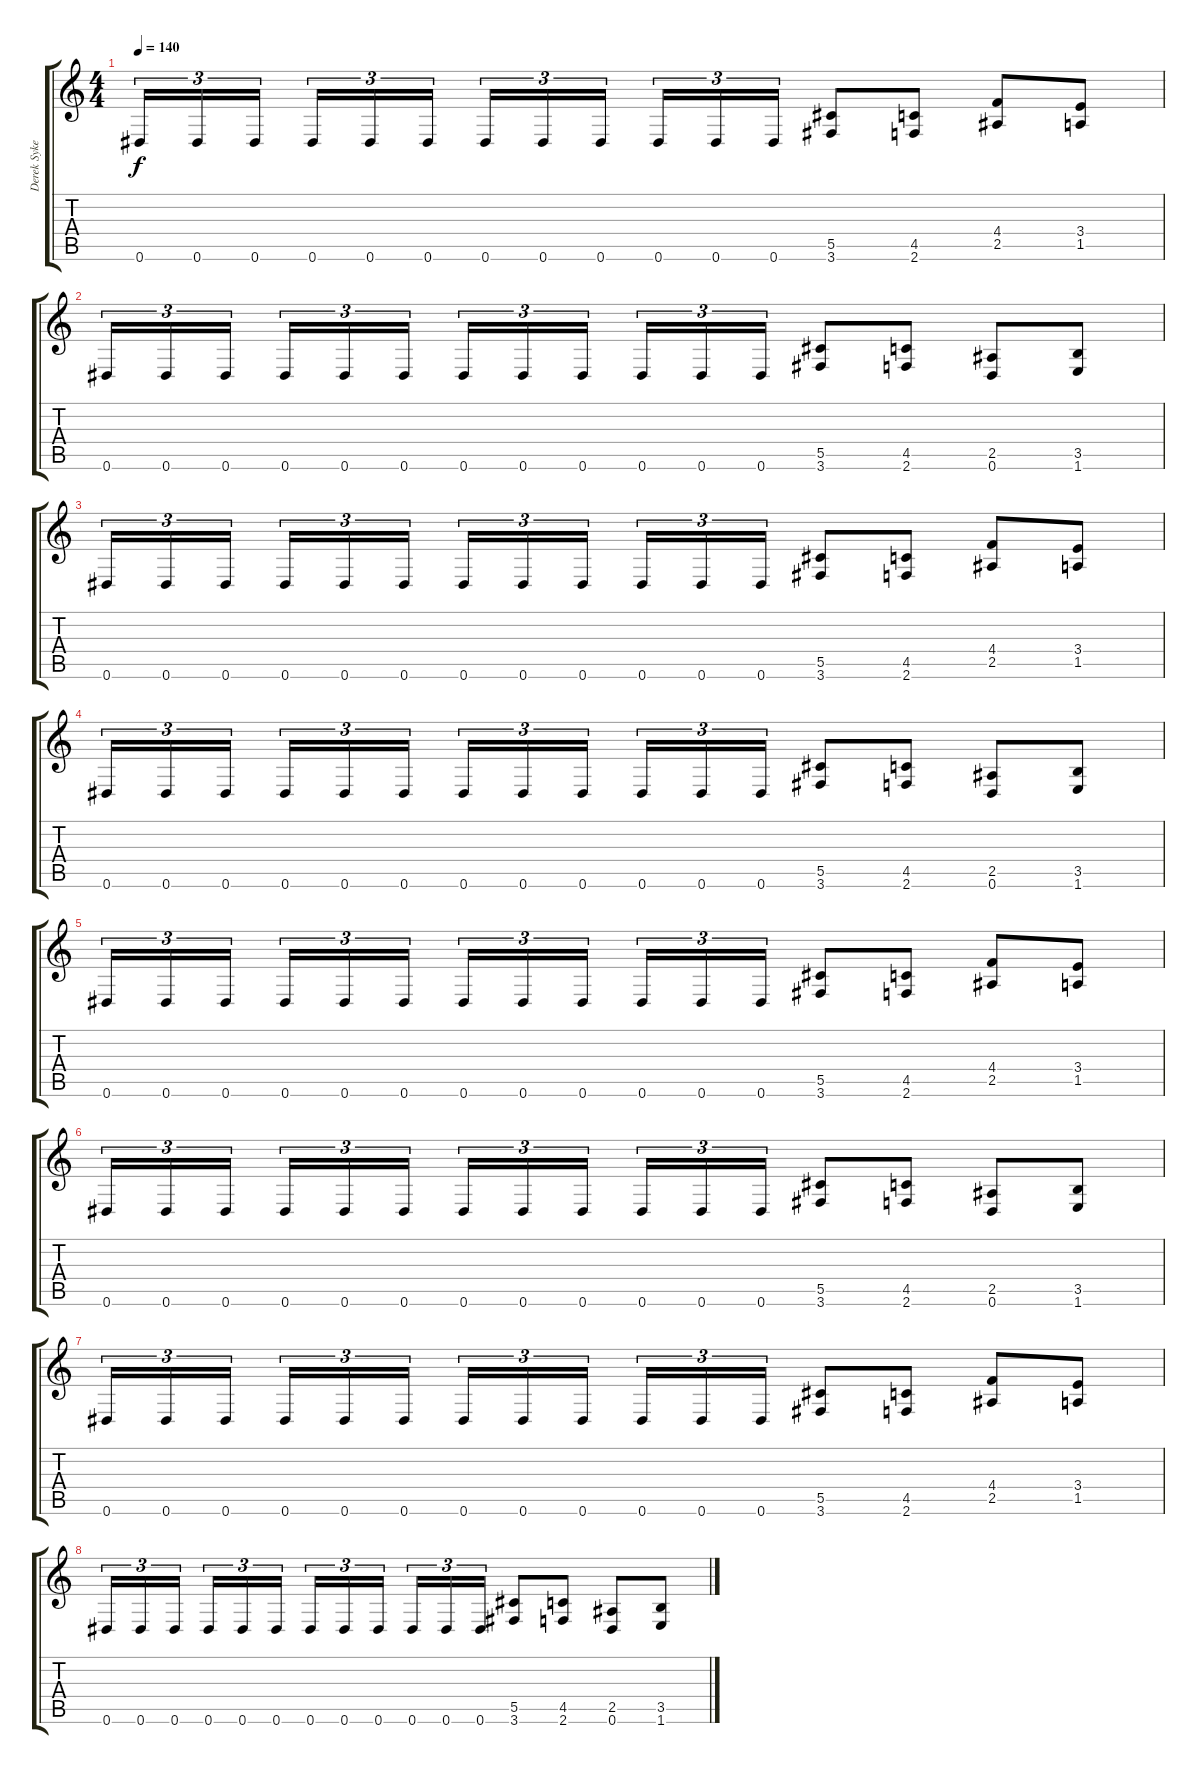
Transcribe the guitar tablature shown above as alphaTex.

\track ("Derek Sykes" "Derek Syke") {instrument distortionguitar}
\staff {score tabs}
\tuning (Eb4 Bb3 Gb3 Db3 Ab2 Eb2) {hide}
\ts (4 4)
\tempo 140
\clef g2
\ks c
0.6.16{tu (3 2) dy f} 0.6.16{tu (3 2)} 0.6.16{tu (3 2) beam splitsecondary} 0.6.16{tu (3 2)} 0.6.16{tu (3 2)} 0.6.16{tu (3 2)} 0.6.16{tu (3 2)} 0.6.16{tu (3 2)} 0.6.16{tu (3 2) beam splitsecondary} 0.6.16{tu (3 2)} 0.6.16{tu (3 2)} 0.6.16{tu (3 2)} (5.5 3.6).8 (4.5 2.6).8 (4.4 2.5).8 (3.4 1.5).8 |
0.6.16{tu (3 2)} 0.6.16{tu (3 2)} 0.6.16{tu (3 2) beam splitsecondary} 0.6.16{tu (3 2)} 0.6.16{tu (3 2)} 0.6.16{tu (3 2)} 0.6.16{tu (3 2)} 0.6.16{tu (3 2)} 0.6.16{tu (3 2) beam splitsecondary} 0.6.16{tu (3 2)} 0.6.16{tu (3 2)} 0.6.16{tu (3 2)} (5.5 3.6).8 (4.5 2.6).8 (2.5 0.6).8 (3.5 1.6).8 |
0.6.16{tu (3 2)} 0.6.16{tu (3 2)} 0.6.16{tu (3 2) beam splitsecondary} 0.6.16{tu (3 2)} 0.6.16{tu (3 2)} 0.6.16{tu (3 2)} 0.6.16{tu (3 2)} 0.6.16{tu (3 2)} 0.6.16{tu (3 2) beam splitsecondary} 0.6.16{tu (3 2)} 0.6.16{tu (3 2)} 0.6.16{tu (3 2)} (5.5 3.6).8 (4.5 2.6).8 (4.4 2.5).8 (3.4 1.5).8 |
0.6.16{tu (3 2)} 0.6.16{tu (3 2)} 0.6.16{tu (3 2) beam splitsecondary} 0.6.16{tu (3 2)} 0.6.16{tu (3 2)} 0.6.16{tu (3 2)} 0.6.16{tu (3 2)} 0.6.16{tu (3 2)} 0.6.16{tu (3 2) beam splitsecondary} 0.6.16{tu (3 2)} 0.6.16{tu (3 2)} 0.6.16{tu (3 2)} (5.5 3.6).8 (4.5 2.6).8 (2.5 0.6).8 (3.5 1.6).8 |
0.6.16{tu (3 2)} 0.6.16{tu (3 2)} 0.6.16{tu (3 2) beam splitsecondary} 0.6.16{tu (3 2)} 0.6.16{tu (3 2)} 0.6.16{tu (3 2)} 0.6.16{tu (3 2)} 0.6.16{tu (3 2)} 0.6.16{tu (3 2) beam splitsecondary} 0.6.16{tu (3 2)} 0.6.16{tu (3 2)} 0.6.16{tu (3 2)} (5.5 3.6).8 (4.5 2.6).8 (4.4 2.5).8 (3.4 1.5).8 |
0.6.16{tu (3 2)} 0.6.16{tu (3 2)} 0.6.16{tu (3 2) beam splitsecondary} 0.6.16{tu (3 2)} 0.6.16{tu (3 2)} 0.6.16{tu (3 2)} 0.6.16{tu (3 2)} 0.6.16{tu (3 2)} 0.6.16{tu (3 2) beam splitsecondary} 0.6.16{tu (3 2)} 0.6.16{tu (3 2)} 0.6.16{tu (3 2)} (5.5 3.6).8 (4.5 2.6).8 (2.5 0.6).8 (3.5 1.6).8 |
0.6.16{tu (3 2)} 0.6.16{tu (3 2)} 0.6.16{tu (3 2) beam splitsecondary} 0.6.16{tu (3 2)} 0.6.16{tu (3 2)} 0.6.16{tu (3 2)} 0.6.16{tu (3 2)} 0.6.16{tu (3 2)} 0.6.16{tu (3 2) beam splitsecondary} 0.6.16{tu (3 2)} 0.6.16{tu (3 2)} 0.6.16{tu (3 2)} (5.5 3.6).8 (4.5 2.6).8 (4.4 2.5).8 (3.4 1.5).8 |
0.6.16{tu (3 2)} 0.6.16{tu (3 2)} 0.6.16{tu (3 2) beam splitsecondary} 0.6.16{tu (3 2)} 0.6.16{tu (3 2)} 0.6.16{tu (3 2)} 0.6.16{tu (3 2)} 0.6.16{tu (3 2)} 0.6.16{tu (3 2) beam splitsecondary} 0.6.16{tu (3 2)} 0.6.16{tu (3 2)} 0.6.16{tu (3 2)} (5.5 3.6).8 (4.5 2.6).8 (2.5 0.6).8 (3.5 1.6).8
